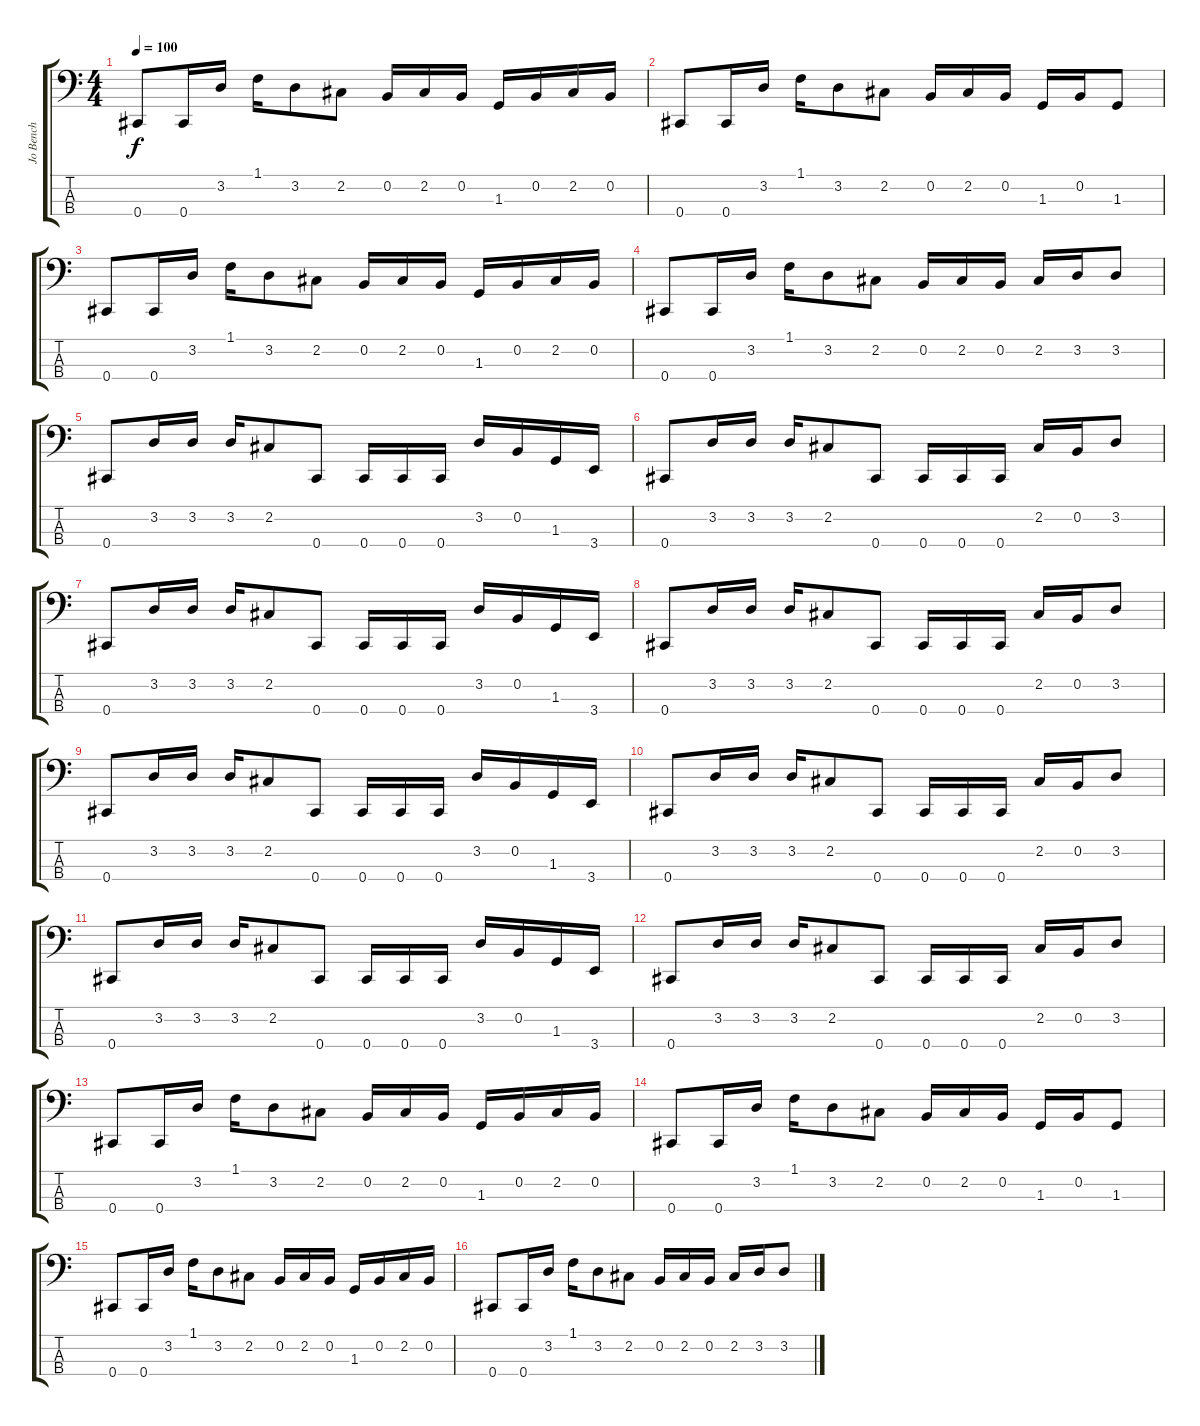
\track ("Jo Bench" "Jo Bench") {instrument electricbassfinger}
\staff {score tabs}
\tuning (E2 B1 Gb1 Db1) {hide}
\ts (4 4)
\tempo 100
\clef f4
\ks c
0.4.8{dy f} 0.4.16 3.2.16 1.1.16 3.2.8 2.2.8 0.2.16 2.2.16 0.2.16 1.3.16 0.2.16 2.2.16 0.2.16 |
0.4.8 0.4.16 3.2.16 1.1.16 3.2.8 2.2.8 0.2.16 2.2.16 0.2.16 1.3.16 0.2.16 1.3.8 |
0.4.8 0.4.16 3.2.16 1.1.16 3.2.8 2.2.8 0.2.16 2.2.16 0.2.16 1.3.16 0.2.16 2.2.16 0.2.16 |
0.4.8 0.4.16 3.2.16 1.1.16 3.2.8 2.2.8 0.2.16 2.2.16 0.2.16 2.2.16 3.2.16 3.2.8 |
0.4.8 3.2.16 3.2.16 3.2.16 2.2.8 0.4.8 0.4.16 0.4.16 0.4.16 3.2.16 0.2.16 1.3.16 3.4.16 |
0.4.8 3.2.16 3.2.16 3.2.16 2.2.8 0.4.8 0.4.16 0.4.16 0.4.16 2.2.16 0.2.16 3.2.8 |
0.4.8 3.2.16 3.2.16 3.2.16 2.2.8 0.4.8 0.4.16 0.4.16 0.4.16 3.2.16 0.2.16 1.3.16 3.4.16 |
0.4.8 3.2.16 3.2.16 3.2.16 2.2.8 0.4.8 0.4.16 0.4.16 0.4.16 2.2.16 0.2.16 3.2.8 |
0.4.8 3.2.16 3.2.16 3.2.16 2.2.8 0.4.8 0.4.16 0.4.16 0.4.16 3.2.16 0.2.16 1.3.16 3.4.16 |
0.4.8 3.2.16 3.2.16 3.2.16 2.2.8 0.4.8 0.4.16 0.4.16 0.4.16 2.2.16 0.2.16 3.2.8 |
0.4.8 3.2.16 3.2.16 3.2.16 2.2.8 0.4.8 0.4.16 0.4.16 0.4.16 3.2.16 0.2.16 1.3.16 3.4.16 |
0.4.8 3.2.16 3.2.16 3.2.16 2.2.8 0.4.8 0.4.16 0.4.16 0.4.16 2.2.16 0.2.16 3.2.8 |
0.4.8 0.4.16 3.2.16 1.1.16 3.2.8 2.2.8 0.2.16 2.2.16 0.2.16 1.3.16 0.2.16 2.2.16 0.2.16 |
0.4.8 0.4.16 3.2.16 1.1.16 3.2.8 2.2.8 0.2.16 2.2.16 0.2.16 1.3.16 0.2.16 1.3.8 |
0.4.8 0.4.16 3.2.16 1.1.16 3.2.8 2.2.8 0.2.16 2.2.16 0.2.16 1.3.16 0.2.16 2.2.16 0.2.16 |
0.4.8 0.4.16 3.2.16 1.1.16 3.2.8 2.2.8 0.2.16 2.2.16 0.2.16 2.2.16 3.2.16 3.2.8
